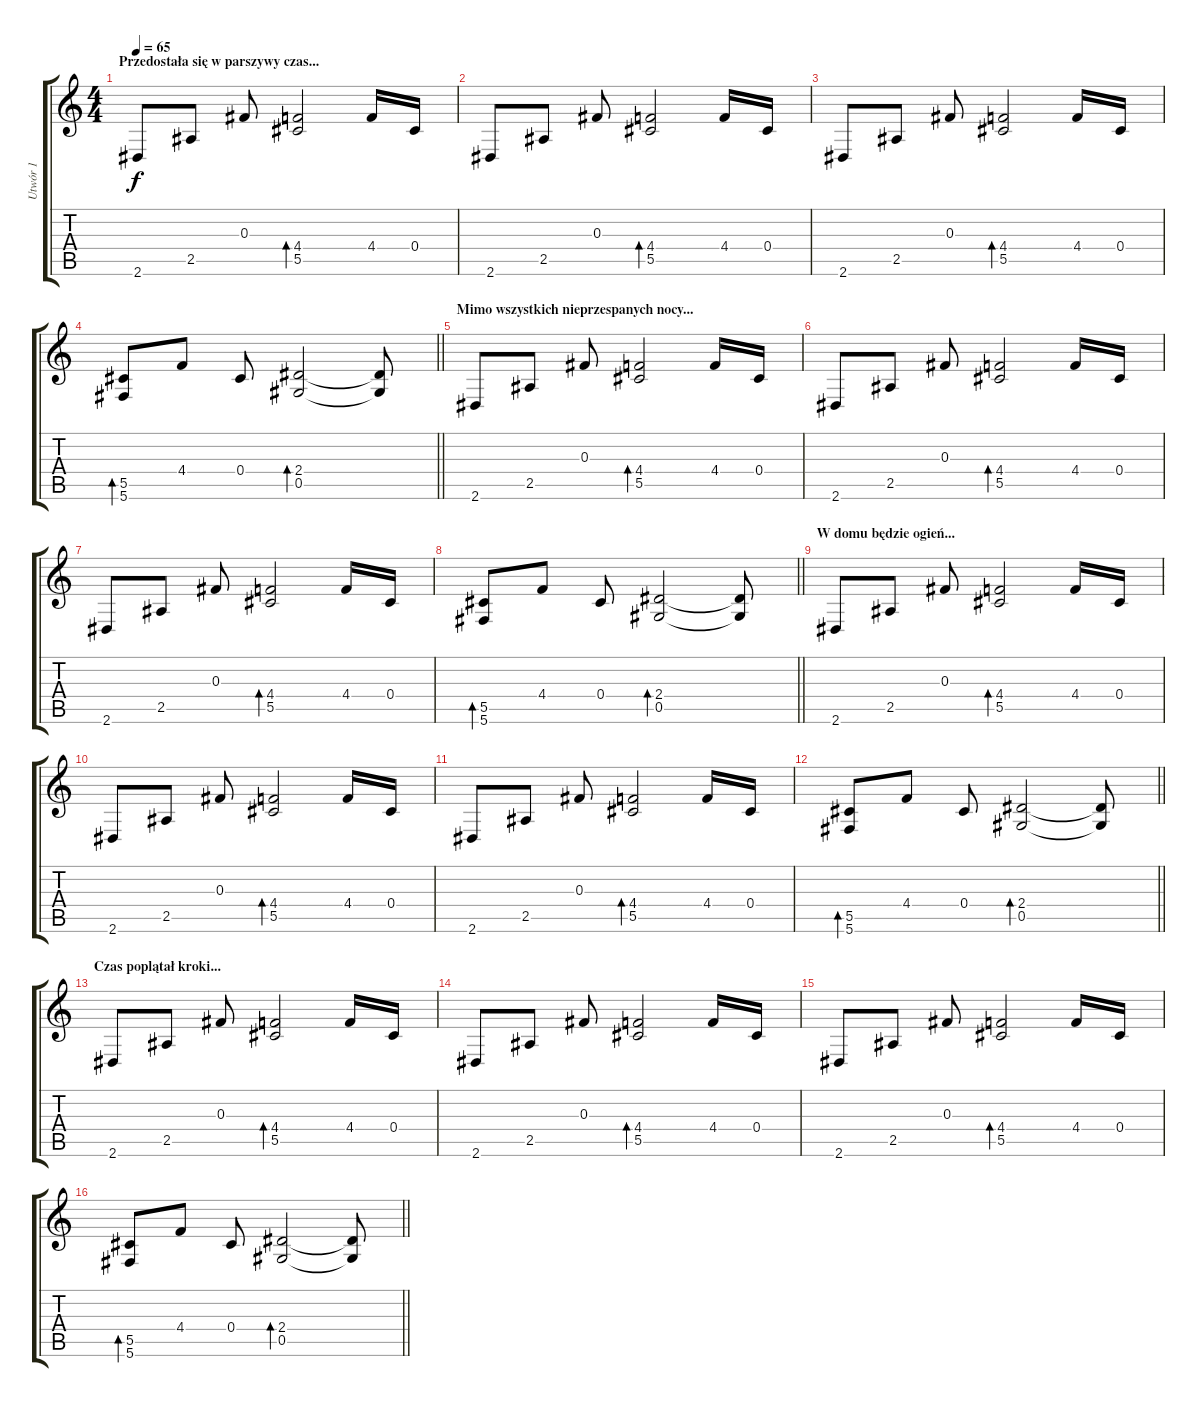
\track ("Utwór 1" "Utwór 1") {instrument electricguitarclean}
\staff {score tabs}
\tuning (Eb4 Bb3 Gb3 Db3 Ab2 Db2) {hide}
\ts (4 4)
\section ("" "Przedostała się w parszywy czas...")
\tempo 65
\clef g2
\ks c
2.6.8{dy f} 2.5.8 0.3.8 (4.4 5.5).2{bd 120} 4.4.16 0.4.16 |
2.6.8 2.5.8 0.3.8 (4.4 5.5).2{bd 120} 4.4.16 0.4.16 |
2.6.8 2.5.8 0.3.8 (4.4 5.5).2{bd 120} 4.4.16 0.4.16 |
\barLineRight lightlight
(5.5 5.6).8{bd 120} 4.4.8 0.4.8 (2.4 0.5).2{bd 120} (2.4{t} 0.5{t}).8 |
\section ("" "Mimo wszystkich nieprzespanych nocy...")
2.6.8 2.5.8 0.3.8 (4.4 5.5).2{bd 120} 4.4.16 0.4.16 |
2.6.8 2.5.8 0.3.8 (4.4 5.5).2{bd 120} 4.4.16 0.4.16 |
2.6.8 2.5.8 0.3.8 (4.4 5.5).2{bd 120} 4.4.16 0.4.16 |
\barLineRight lightlight
(5.5 5.6).8{bd 120} 4.4.8 0.4.8 (2.4 0.5).2{bd 120} (2.4{t} 0.5{t}).8 |
\section ("" "W domu będzie ogień...")
2.6.8 2.5.8 0.3.8 (4.4 5.5).2{bd 120} 4.4.16 0.4.16 |
2.6.8 2.5.8 0.3.8 (4.4 5.5).2{bd 120} 4.4.16 0.4.16 |
2.6.8 2.5.8 0.3.8 (4.4 5.5).2{bd 120} 4.4.16 0.4.16 |
\barLineRight lightlight
(5.5 5.6).8{bd 120} 4.4.8 0.4.8 (2.4 0.5).2{bd 120} (2.4{t} 0.5{t}).8 |
\section ("" "Czas poplątał kroki...")
2.6.8 2.5.8 0.3.8 (4.4 5.5).2{bd 120} 4.4.16 0.4.16 |
2.6.8 2.5.8 0.3.8 (4.4 5.5).2{bd 120} 4.4.16 0.4.16 |
2.6.8 2.5.8 0.3.8 (4.4 5.5).2{bd 120} 4.4.16 0.4.16 |
\barLineRight lightlight
(5.5 5.6).8{bd 120} 4.4.8 0.4.8 (2.4 0.5).2{bd 120} (2.4{t} 0.5{t}).8
